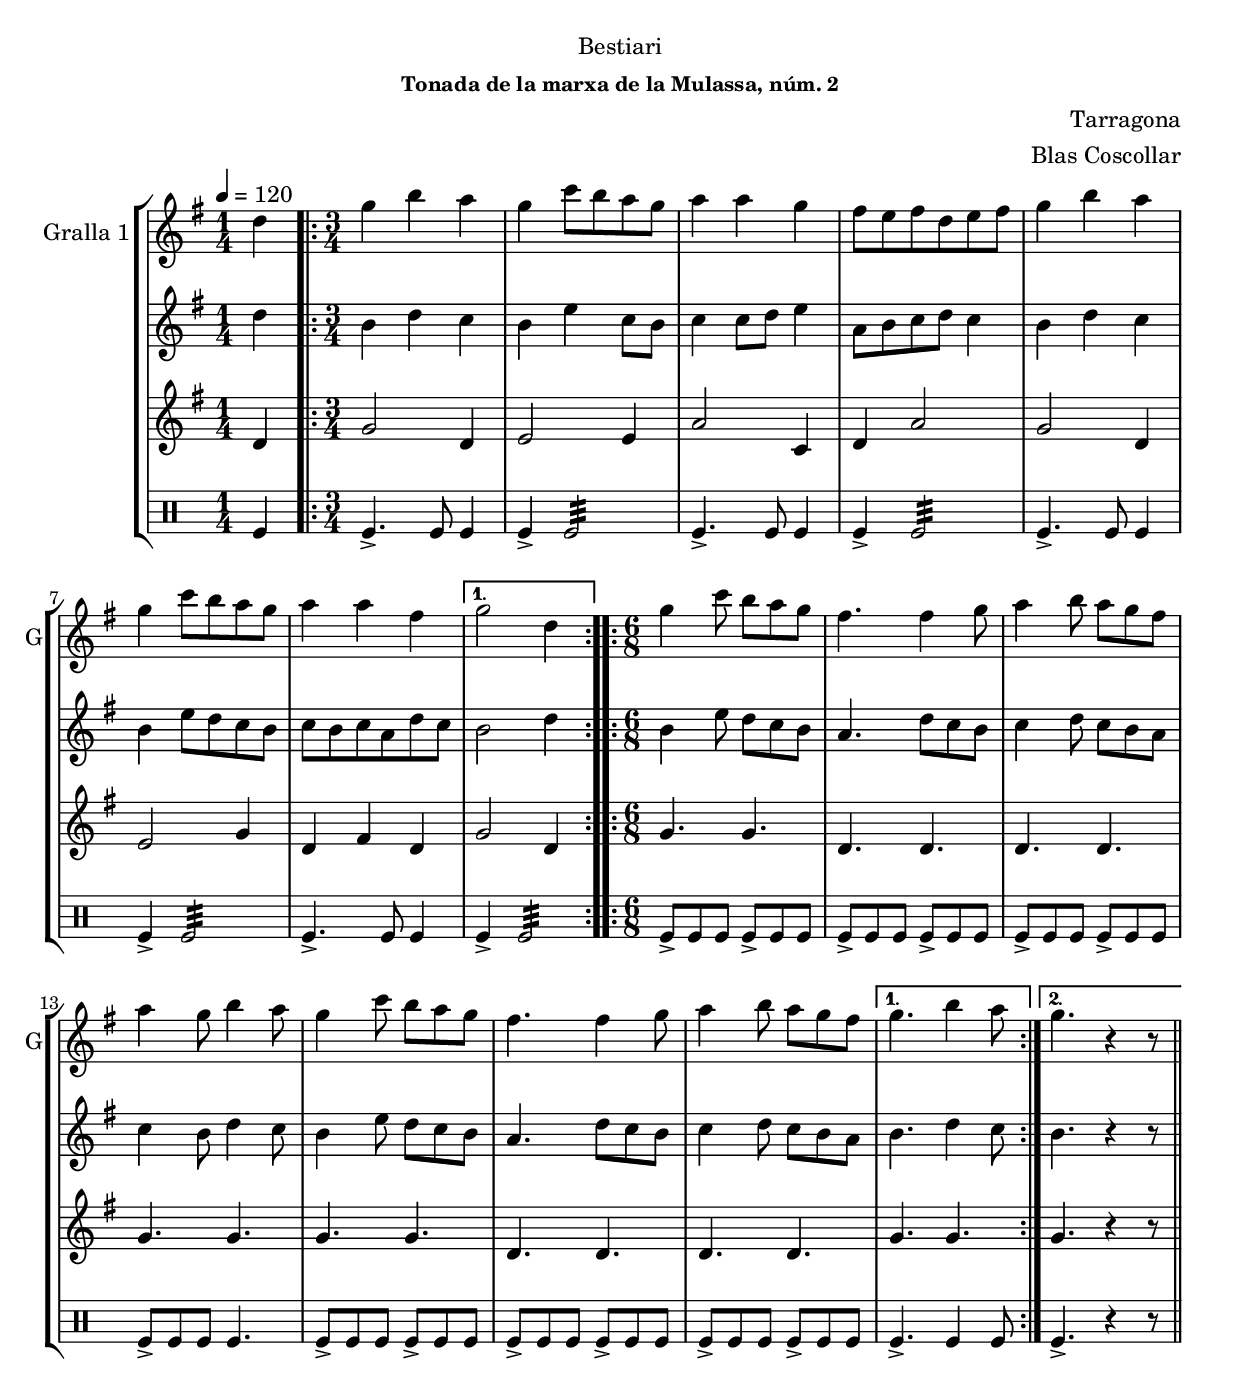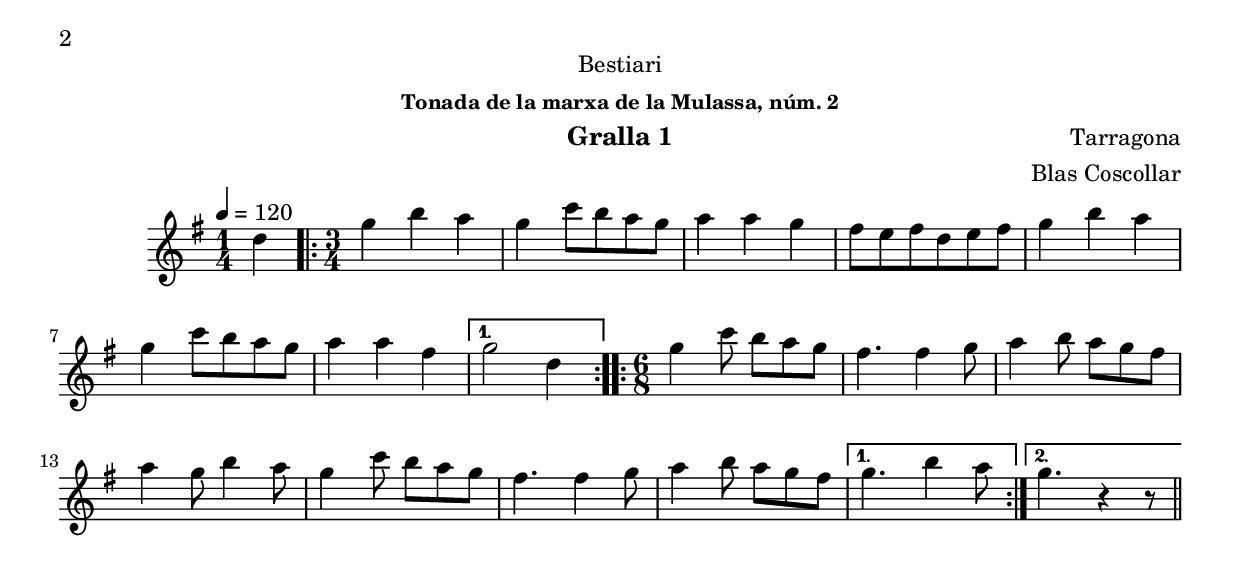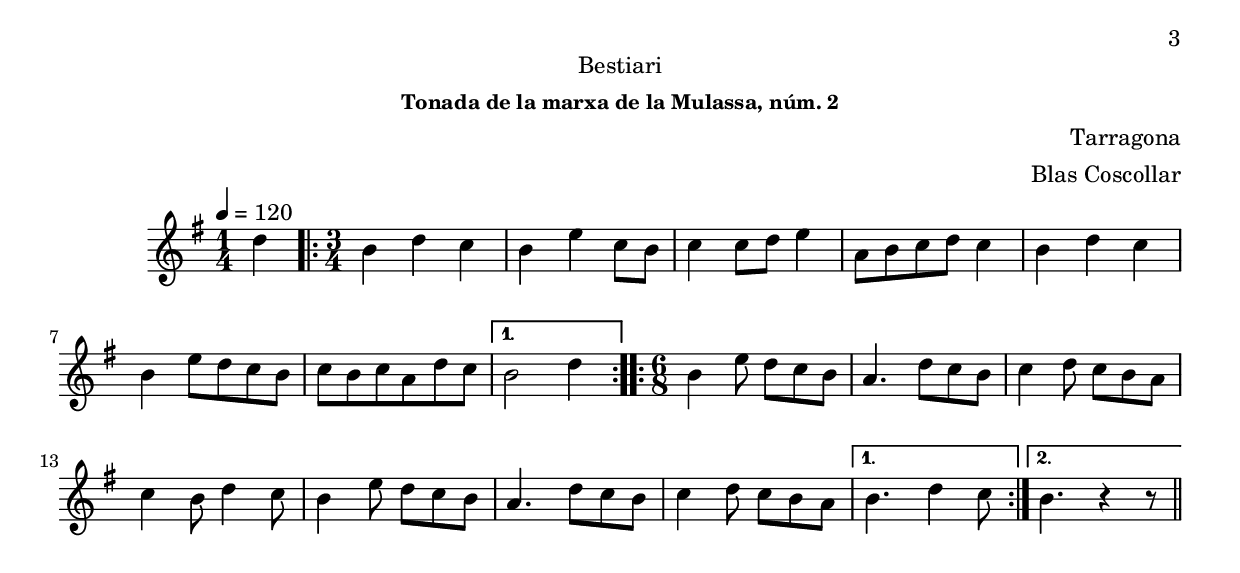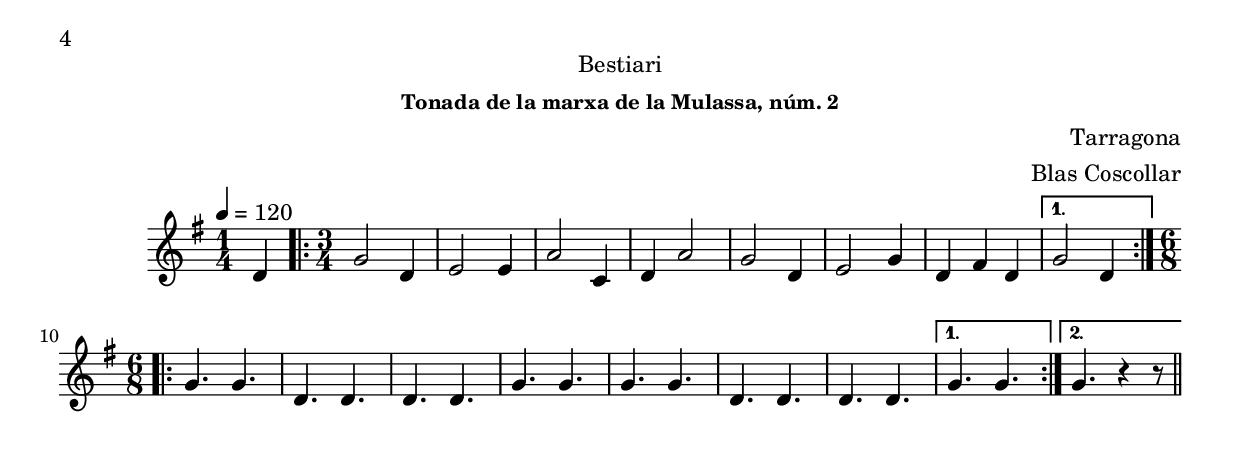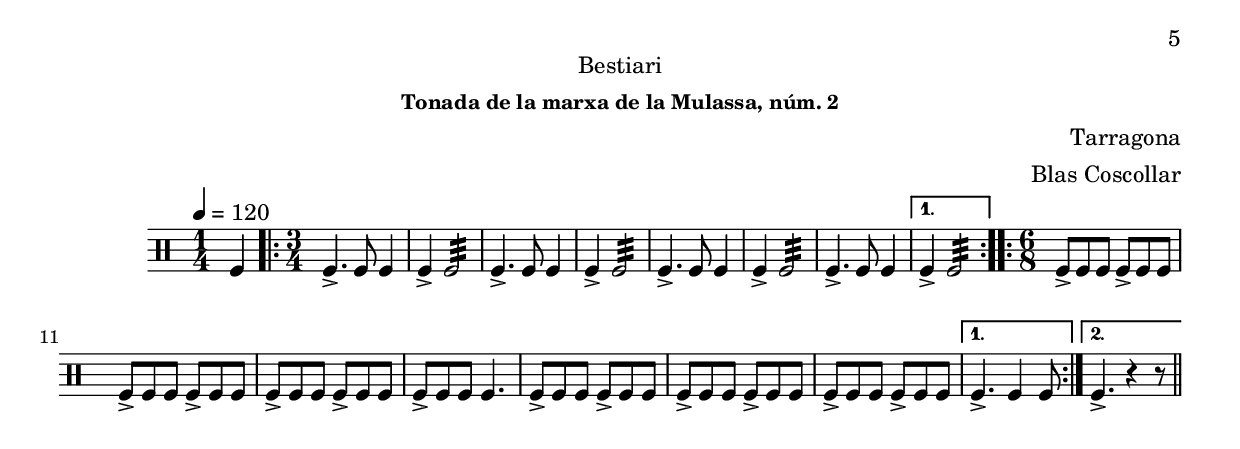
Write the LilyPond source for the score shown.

\version "2.22.1"

\header {
  dedication="Bestiari"
  title=""
  subtitle=""
  subsubtitle="Tonada de la marxa de la Mulassa, núm. 2"
  poet=""
  meter=""
  piece=""
  composer="Tarragona"
  arranger="Blas Coscollar"
  opus=""
  instrument=""
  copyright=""
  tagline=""
}

liniaroAa =
\relative d''
{
  \tempo 4=120
  \clef treble
  \key g \major
  \time 1/4
  d4  |
  \time 3/4   \repeat volta 2 { g4 b a  |
  g4 c8 b a g  |
  a4 a g  |
  %05
  fis8 e fis d e fis  |
  g4 b a  |
  g4 c8 b a g  |
  a4 a fis }
  \alternative { { g2 d4 }
  %10
  \time 6/8   { g4. b4 a8 } }
  \repeat volta 2 { g4 c8 b a g  |
  fis4. fis4 g8  |
  a4 b8 a g fis  |
  a4 g8 b4 a8  |
  %15
  g4 c8 b a g  |
  fis4. fis4 g8  |
  a4 b8 a g fis }
  \alternative { { g4. b4 a8 }
  { g4. r4 r8 } } \bar "||" % kompletite
}

liniaroAb =
\relative d''
{
  \tempo 4=120
  \clef treble
  \key g \major
  \time 1/4
  d4  |
  \time 3/4   \repeat volta 2 { b4 d c  |
  b4 e c8 b  |
  c4 c8 d e4  |
  %05
  a,8 b c d c4  |
  b4 d c  |
  b4 e8 d c b  |
  c8 b c a d c }
  \alternative { { b2 d4 }
  %10
  \time 6/8   { b4. d4 c8 } }
  \repeat volta 2 { b4 e8 d c b  |
  a4. d8 c b  |
  c4 d8 c b a  |
  c4 b8 d4 c8  |
  %15
  b4 e8 d c b  |
  a4. d8 c b  |
  c4 d8 c b a }
  \alternative { { b4. d4 c8 }
  { b4. r4 r8 } } \bar "||" % kompletite
}

liniaroAc =
\relative d'
{
  \tempo 4=120
  \clef treble
  \key g \major
  \time 1/4
  d4  |
  \time 3/4   \repeat volta 2 { g2 d4  |
  e2 e4  |
  a2 c,4  |
  %05
  d4 a'2  |
  g2 d4  |
  e2 g4  |
  d4 fis d }
  \alternative { { g2 d4 }
  %10
  \time 6/8   { g4. g } }
  \repeat volta 2 { g4. g  |
  d4. d  |
  d4. d  |
  g4. g  |
  %15
  g4. g  |
  d4. d  |
  d4. d }
  \alternative { { g4. g }
  { g4. r4 r8 } } \bar "||" % kompletite
}

liniaroAd =
\drummode
{
  \tempo 4=120
  \time 1/4
  tomfl4  |
  \time 3/4   \repeat volta 2 { tomfl4.-> tomfl8 tomfl4  |
  tomfl4-> tomfl2:32  |
  tomfl4.-> tomfl8 tomfl4  |
  %05
  tomfl4-> tomfl2:32  |
  tomfl4.-> tomfl8 tomfl4  |
  tomfl4-> tomfl2:32  |
  tomfl4.-> tomfl8 tomfl4 }
  \alternative { { tomfl4-> tomfl2:32 }
  %10
  \time 6/8   { tomfl4. tomfl4 tomfl8 } }
  \repeat volta 2 { tomfl8-> tomfl tomfl tomfl-> tomfl tomfl  |
  tomfl8-> tomfl tomfl tomfl-> tomfl tomfl  |
  tomfl8-> tomfl tomfl tomfl-> tomfl tomfl  |
  tomfl8-> tomfl tomfl tomfl4.  |
  %15
  tomfl8-> tomfl tomfl tomfl-> tomfl tomfl  |
  tomfl8-> tomfl tomfl tomfl-> tomfl tomfl  |
  tomfl8-> tomfl tomfl tomfl-> tomfl tomfl }
  \alternative { { tomfl4.-> tomfl4 tomfl8 }
  { tomfl4.-> r4 r8 } } \bar "||" % kompletite
}

\bookpart {
  \score {
    \new StaffGroup {
      \override Score.RehearsalMark #'self-alignment-X = #LEFT
      <<
        \new Staff \with {instrumentName = #"Gralla 1" shortInstrumentName = #"G"} \liniaroAa
        \new Staff \with {instrumentName = #"" shortInstrumentName = #" "} \liniaroAb
        \new Staff \with {instrumentName = #"" shortInstrumentName = #" "} \liniaroAc
        \new DrumStaff \with {instrumentName = #"" shortInstrumentName = #" "} \liniaroAd
      >>
    }
    \layout {}
  }
  \score { \unfoldRepeats
    \new StaffGroup {
      \override Score.RehearsalMark #'self-alignment-X = #LEFT
      <<
        \new Staff \with {instrumentName = #"Gralla 1" shortInstrumentName = #"G"} \liniaroAa
        \new Staff \with {instrumentName = #"" shortInstrumentName = #" "} \liniaroAb
        \new Staff \with {instrumentName = #"" shortInstrumentName = #" "} \liniaroAc
        \new DrumStaff \with {instrumentName = #"" shortInstrumentName = #" "} \liniaroAd
      >>
    }
    \midi {
      \set Staff.midiInstrument = "oboe"
      \set DrumStaff.midiInstrument = "drums"
    }
  }
}

\bookpart {
  \header {instrument="Gralla 1"}
  \score {
    \new StaffGroup {
      \override Score.RehearsalMark #'self-alignment-X = #LEFT
      <<
        \new Staff \liniaroAa
      >>
    }
    \layout {}
  }
  \score { \unfoldRepeats
    \new StaffGroup {
      \override Score.RehearsalMark #'self-alignment-X = #LEFT
      <<
        \new Staff \liniaroAa
      >>
    }
    \midi {
      \set Staff.midiInstrument = "oboe"
      \set DrumStaff.midiInstrument = "drums"
    }
  }
}

\bookpart {
  \header {instrument=""}
  \score {
    \new StaffGroup {
      \override Score.RehearsalMark #'self-alignment-X = #LEFT
      <<
        \new Staff \liniaroAb
      >>
    }
    \layout {}
  }
  \score { \unfoldRepeats
    \new StaffGroup {
      \override Score.RehearsalMark #'self-alignment-X = #LEFT
      <<
        \new Staff \liniaroAb
      >>
    }
    \midi {
      \set Staff.midiInstrument = "oboe"
      \set DrumStaff.midiInstrument = "drums"
    }
  }
}

\bookpart {
  \header {instrument=""}
  \score {
    \new StaffGroup {
      \override Score.RehearsalMark #'self-alignment-X = #LEFT
      <<
        \new Staff \liniaroAc
      >>
    }
    \layout {}
  }
  \score { \unfoldRepeats
    \new StaffGroup {
      \override Score.RehearsalMark #'self-alignment-X = #LEFT
      <<
        \new Staff \liniaroAc
      >>
    }
    \midi {
      \set Staff.midiInstrument = "oboe"
      \set DrumStaff.midiInstrument = "drums"
    }
  }
}

\bookpart {
  \header {instrument=""}
  \score {
    \new StaffGroup {
      \override Score.RehearsalMark #'self-alignment-X = #LEFT
      <<
        \new DrumStaff \liniaroAd
      >>
    }
    \layout {}
  }
  \score { \unfoldRepeats
    \new StaffGroup {
      \override Score.RehearsalMark #'self-alignment-X = #LEFT
      <<
        \new DrumStaff \liniaroAd
      >>
    }
    \midi {
      \set Staff.midiInstrument = "oboe"
      \set DrumStaff.midiInstrument = "drums"
    }
  }
}

